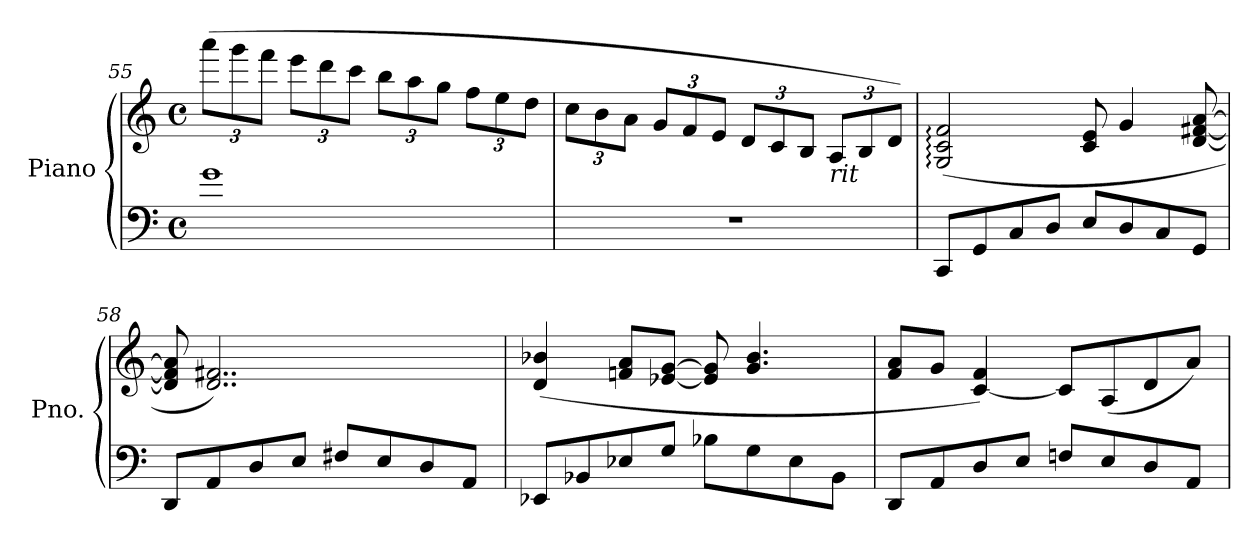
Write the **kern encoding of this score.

**kern	**kern
*part1	*part1
*staff2	*staff1
*I"Piano	*
*I'Pno.	*
!!LO:LB:g=z
*clefF4	*clefG2
*k[]	*k[]
*M4/4	*M4/4
*met(c)	*met(c)
*	*Xbrackettup
=55	=55
1g	(>12aaa\L
.	12ggg\
.	12fff\J
.	12eee\L
.	12ddd\
.	12ccc\J
.	12bb\L
.	12aa\
.	12gg\J
.	12ff\L
.	12ee\
.	12dd\J
=56	=56
1r	12cc\L
.	12b\
.	12a\J
.	12g/L
.	12f/
.	12e/J
.	12d/L
.	12c/
.	12B/J
!	!LO:TX:b:i:t=rit
.	12A/L
.	12B/
.	12d/J)
=57	=57
8CC/L	(>2G/: 2c/: 2f/:
8GG/	.
8C/	.
8D/J	.
8E/L	8c/ 8e/
8D/	4g/
8C/	.
8GG/J	[8d/ [8f#X/ [8a/
=58	=58
8DD/L	8d/] 8f#/] 8a/]
8AA/	2..d/ 2..f#X/)
8D/	.
8E/J	.
8F#X/L	.
8E/	.
8D/	.
8AA/J	.
!!LO:PB:g=z
=59	=59
8EE-X/L	(>4d/ 4b-X/
8BB-X/	.
8E-X/	8fn/ 8a/L
8G/J	[8e-X/ [8g/J
8B-X\L	8e-/] 8g/]
8G\	4.g/ 4.b-/
8E-\	.
8BB-\J	.
=60	=60
8DD/L	8f/ 8a/L
8AA/	8g/J
8D/	[4c/ 4f/)
8E/J	.
8Fn/L	8c/L]
8E/	(<8A/
8D/	8d/
8AA/J	8a/J)
=	=
*-	*-
